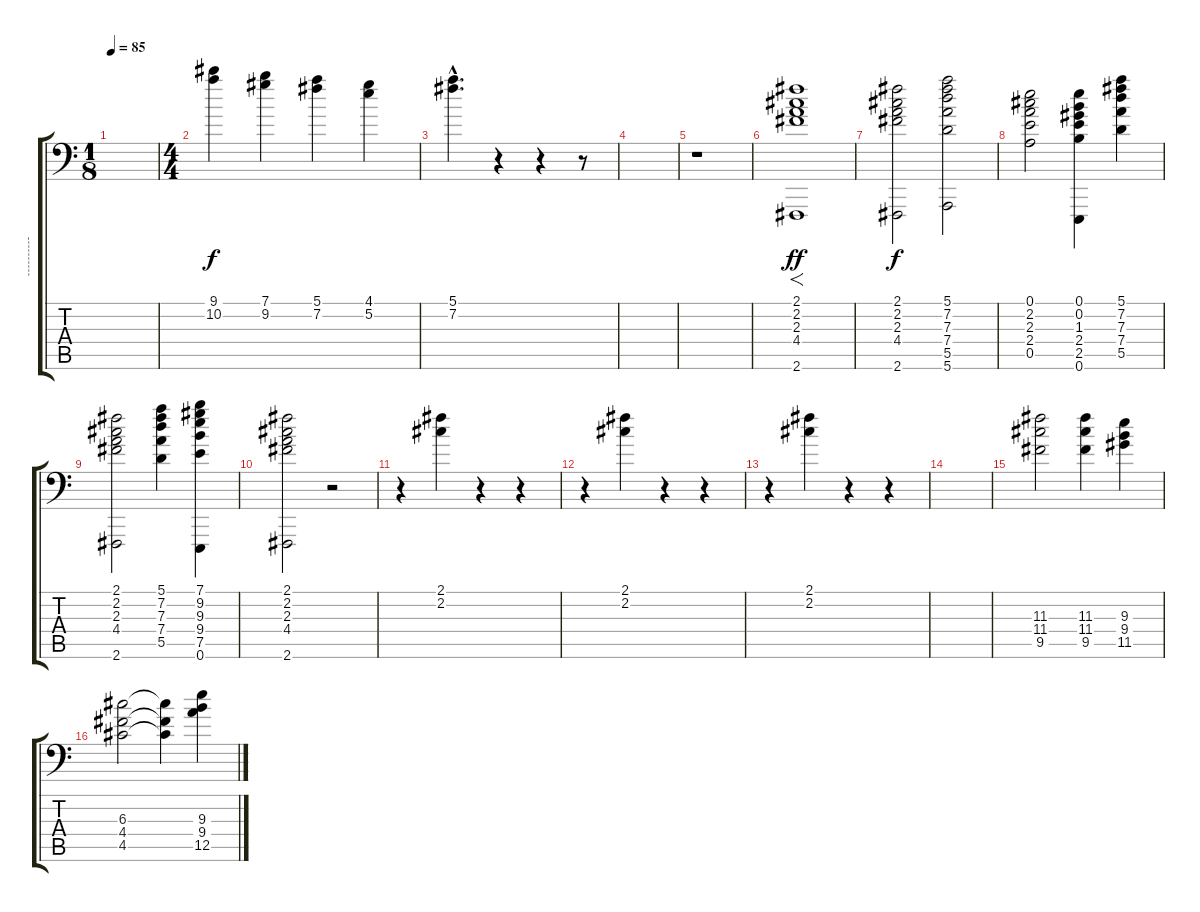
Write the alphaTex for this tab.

\track ("----------By---------------" "----------") {instrument stringensemble1}
\staff {score tabs}
\tuning (E5 B4 G4 D4 A3 E1) {hide}
\ts (1 8)
\tempo 85
\clef f4
\ks c
|
\ts (4 4)
(9.1 10.2).4 (7.1 9.2).4 (5.1 7.2).4 (4.1 5.2).4 |
(5.1{hac} 7.2{hac}).4{d} r.4 r.4 r.8 |
|
r.1 |
(2.1 2.2 2.3 4.4 2.6).1{f dy ff} |
(2.1 2.2 2.3 4.4 2.6).2{dy f} (5.1 7.2 7.3 7.4 5.5 5.6).2 |
(0.1 2.2 2.3 2.4 0.5).2 (0.1 0.2 1.3 2.4 2.5 0.6).4 (5.1 7.2 7.3 7.4 5.5).4 |
(2.1 2.2 2.3 4.4 2.6).2 (5.1 7.2 7.3 7.4 5.5).4 (7.1 9.2 9.3 9.4 7.5 0.6).4 |
(2.1 2.2 2.3 4.4 2.6).2 r.2 |
r.4 (2.1 2.2).4{volume 13 balance 8 instrument pad1newage} r.4{volume 13 balance 8 instrument pad1newage} r.4{volume 13 balance 8 instrument pad1newage} |
r.4 (2.1 2.2).4{volume 13 balance 8 instrument pad1newage} r.4{volume 13 balance 8 instrument pad1newage} r.4{volume 13 balance 8 instrument pad1newage} |
r.4 (2.1 2.2).4{volume 13 balance 8 instrument pad1newage} r.4{volume 13 balance 8 instrument pad1newage} r.4{volume 13 balance 8 instrument pad1newage} |
|
(11.3 11.4 9.5).2{volume 11 balance 8 instrument stringensemble1} (11.3 11.4 9.5).4 (9.3 9.4 11.5).4 |
(6.3 4.4 4.5).2 (6.3{t} 4.4{t} 4.5{t}).4 (9.3 9.4 12.5).4
